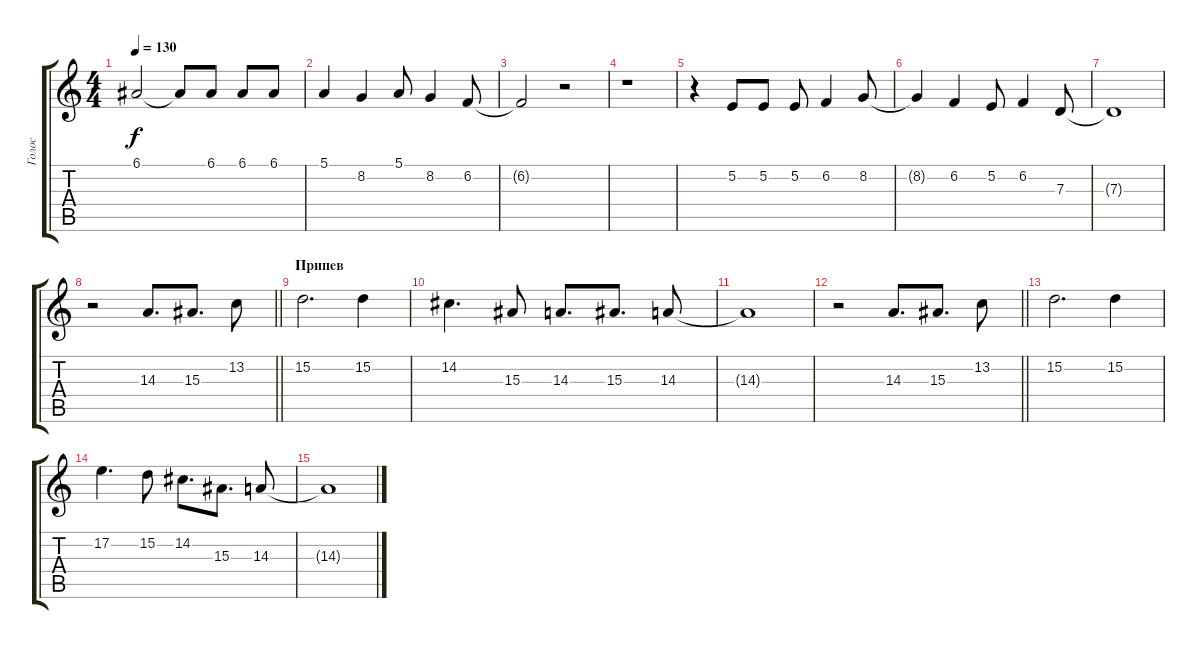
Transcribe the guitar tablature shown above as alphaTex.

\track ("Голос" "Голос") {instrument pad1newage}
\staff {score tabs}
\tuning (E4 B3 G3 D3 A2 E2) {hide}
\ts (4 4)
\tempo 130
\clef g2
\ks c
6.1.2{dy f} 6.1{t}.8 6.1.8 6.1.8 6.1.8 |
5.1.4 8.2.4 5.1.8 8.2.4 6.2.8 |
6.2{t}.2 r.2 |
r.1 |
r.4 5.2.8 5.2.8 5.2.8 6.2.4 8.2.8 |
8.2{t}.4 6.2.4 5.2.8 6.2.4 7.3.8 |
7.3{t}.1 |
\barLineRight lightlight
r.2 14.3.8{d} 15.3.8{d} 13.2.8 |
\section ("" "Припев")
15.2.2{d} 15.2.4 |
14.2.4{d} 15.3.8 14.3.8{d} 15.3.8{d} 14.3.8 |
14.3{t}.1 |
\barLineRight lightlight
r.2 14.3.8{d} 15.3.8{d} 13.2.8 |
15.2.2{d} 15.2.4 |
17.2.4{d} 15.2.8 14.2.8{d} 15.3.8{d} 14.3.8 |
14.3{t}.1
